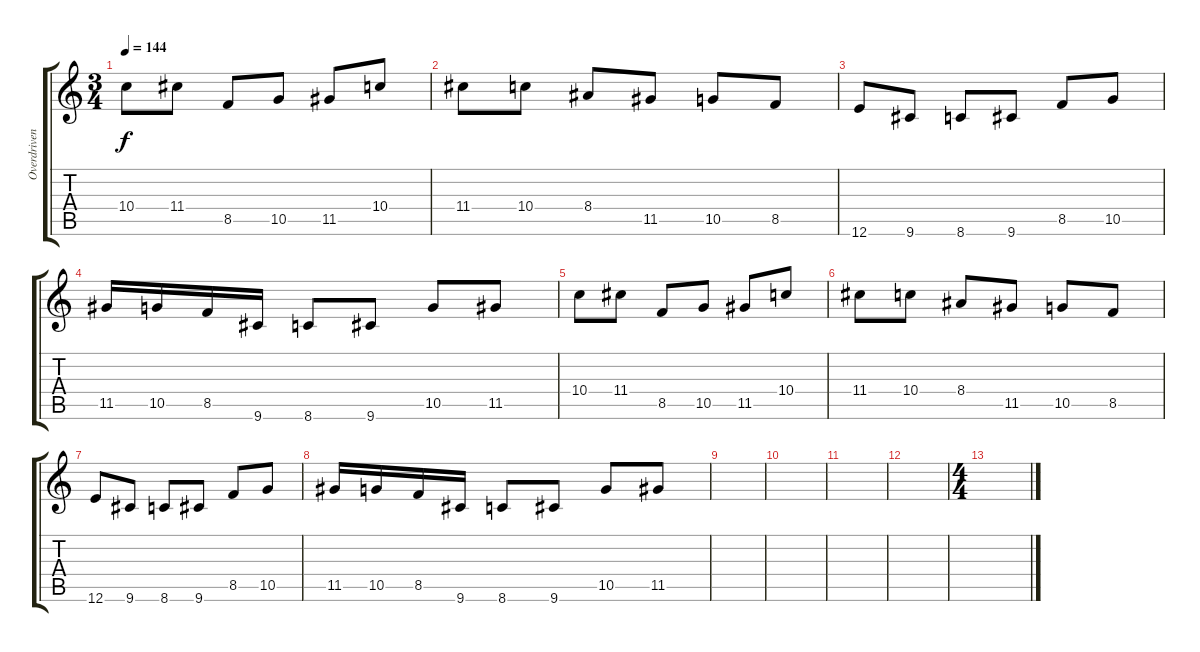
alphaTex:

\track ("Overdriven Guitar" "Overdriven") {instrument overdrivenguitar}
\staff {score tabs}
\tuning (E4 B3 G3 D3 A2 E2) {hide}
\ts (3 4)
\tempo 144
\clef g2
\ks c
10.4.8{dy f} 11.4.8 8.5.8 10.5.8 11.5.8 10.4.8 |
11.4.8 10.4.8 8.4.8 11.5.8 10.5.8 8.5.8 |
12.6.8 9.6.8 8.6.8 9.6.8 8.5.8 10.5.8 |
11.5.16 10.5.16 8.5.16 9.6.16 8.6.8 9.6.8 10.5.8 11.5.8 |
10.4.8 11.4.8 8.5.8 10.5.8 11.5.8 10.4.8 |
11.4.8 10.4.8 8.4.8 11.5.8 10.5.8 8.5.8 |
12.6.8 9.6.8 8.6.8 9.6.8 8.5.8 10.5.8 |
11.5.16 10.5.16 8.5.16 9.6.16 8.6.8 9.6.8 10.5.8 11.5.8 |
|
|
|
|
\ts (4 4)
